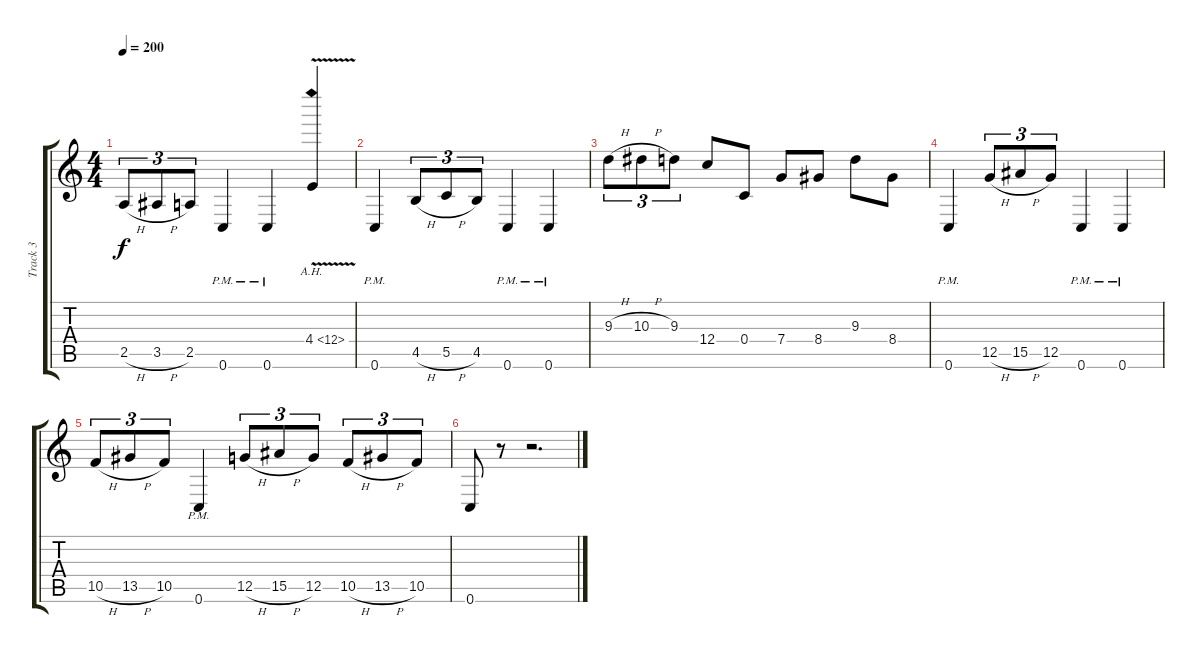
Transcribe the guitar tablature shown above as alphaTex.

\track ("Track 3" "Track 3") {instrument overdrivenguitar}
\staff {score tabs}
\tuning (D4 A3 F3 C3 G2 C2) {hide}
\ts (4 4)
\tempo 200
\clef g2
\ks c
2.5{h}.8{tu (3 2) dy f} 3.5{h}.8{tu (3 2)} 2.5.8{tu (3 2)} 0.6{pm}.4 0.6{pm}.4 4.4{ah 8 v}.4 |
0.6{pm}.4 4.5{h}.8{tu (3 2)} 5.5{h}.8{tu (3 2)} 4.5.8{tu (3 2)} 0.6{pm}.4 0.6{pm}.4 |
9.3{h}.8{tu (3 2)} 10.3{h}.8{tu (3 2)} 9.3.8{tu (3 2)} 12.4.8 0.4.8 7.4.8 8.4.8 9.3.8 8.4.8 |
0.6{pm}.4 12.5{h}.8{tu (3 2)} 15.5{h}.8{tu (3 2)} 12.5.8{tu (3 2)} 0.6{pm}.4 0.6{pm}.4 |
10.5{h}.8{tu (3 2)} 13.5{h}.8{tu (3 2)} 10.5.8{tu (3 2)} 0.6{pm}.4 12.5{h}.8{tu (3 2)} 15.5{h}.8{tu (3 2)} 12.5.8{tu (3 2)} 10.5{h}.8{tu (3 2)} 13.5{h}.8{tu (3 2)} 10.5.8{tu (3 2)} |
0.6.8 r.8 r.2{d}
